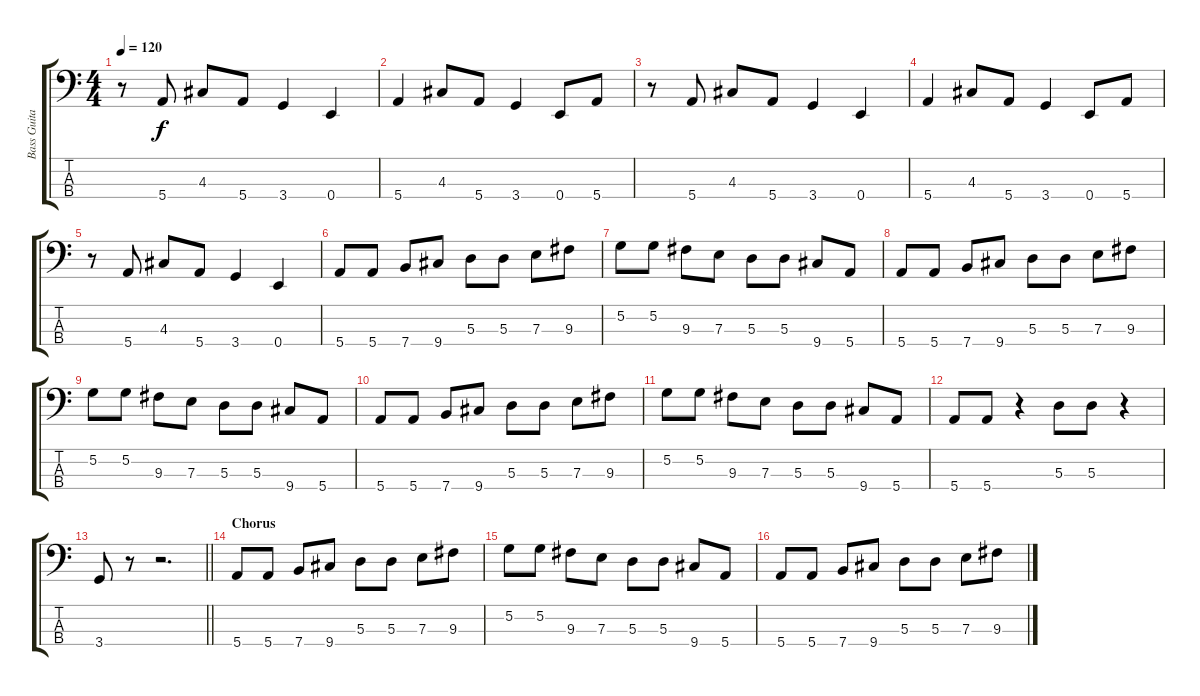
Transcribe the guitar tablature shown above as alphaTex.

\track ("Bass Guitar" "Bass Guita") {instrument electricbasspick}
\staff {score tabs}
\tuning (G2 D2 A1 E1) {hide}
\ts (4 4)
\tempo 120
\clef f4
\ks c
r.8{dy f} 5.4.8 4.3.8 5.4.8 3.4.4 0.4.4 |
5.4.4 4.3.8 5.4.8 3.4.4 0.4.8 5.4.8 |
r.8 5.4.8 4.3.8 5.4.8 3.4.4 0.4.4 |
5.4.4 4.3.8 5.4.8 3.4.4 0.4.8 5.4.8 |
r.8 5.4.8 4.3.8 5.4.8 3.4.4 0.4.4 |
5.4.8 5.4.8 7.4.8 9.4.8 5.3.8 5.3.8 7.3.8 9.3.8 |
5.2.8 5.2.8 9.3.8 7.3.8 5.3.8 5.3.8 9.4.8 5.4.8 |
5.4.8 5.4.8 7.4.8 9.4.8 5.3.8 5.3.8 7.3.8 9.3.8 |
5.2.8 5.2.8 9.3.8 7.3.8 5.3.8 5.3.8 9.4.8 5.4.8 |
5.4.8 5.4.8 7.4.8 9.4.8 5.3.8 5.3.8 7.3.8 9.3.8 |
5.2.8 5.2.8 9.3.8 7.3.8 5.3.8 5.3.8 9.4.8 5.4.8 |
5.4.8 5.4.8 r.4 5.3.8 5.3.8 r.4 |
\barLineRight lightlight
3.4.8 r.8 r.2{d} |
\section ("" "Chorus")
5.4.8 5.4.8 7.4.8 9.4.8 5.3.8 5.3.8 7.3.8 9.3.8 |
5.2.8 5.2.8 9.3.8 7.3.8 5.3.8 5.3.8 9.4.8 5.4.8 |
5.4.8 5.4.8 7.4.8 9.4.8 5.3.8 5.3.8 7.3.8 9.3.8
